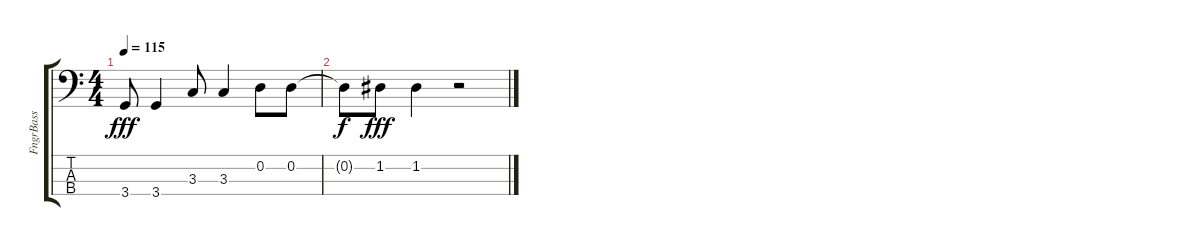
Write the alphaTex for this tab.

\track ("FngrBass" "FngrBass") {instrument electricbassfinger}
\staff {score tabs}
\tuning (G2 D2 A1 E1) {hide}
\ts (4 4)
\tempo 115
\clef f4
\ks c
3.4.8{dy fff} 3.4.4 3.3.8 3.3.4 0.2.8 0.2.8 |
0.2{t}.8{dy f} 1.2.8{dy fff} 1.2.4 r.2
